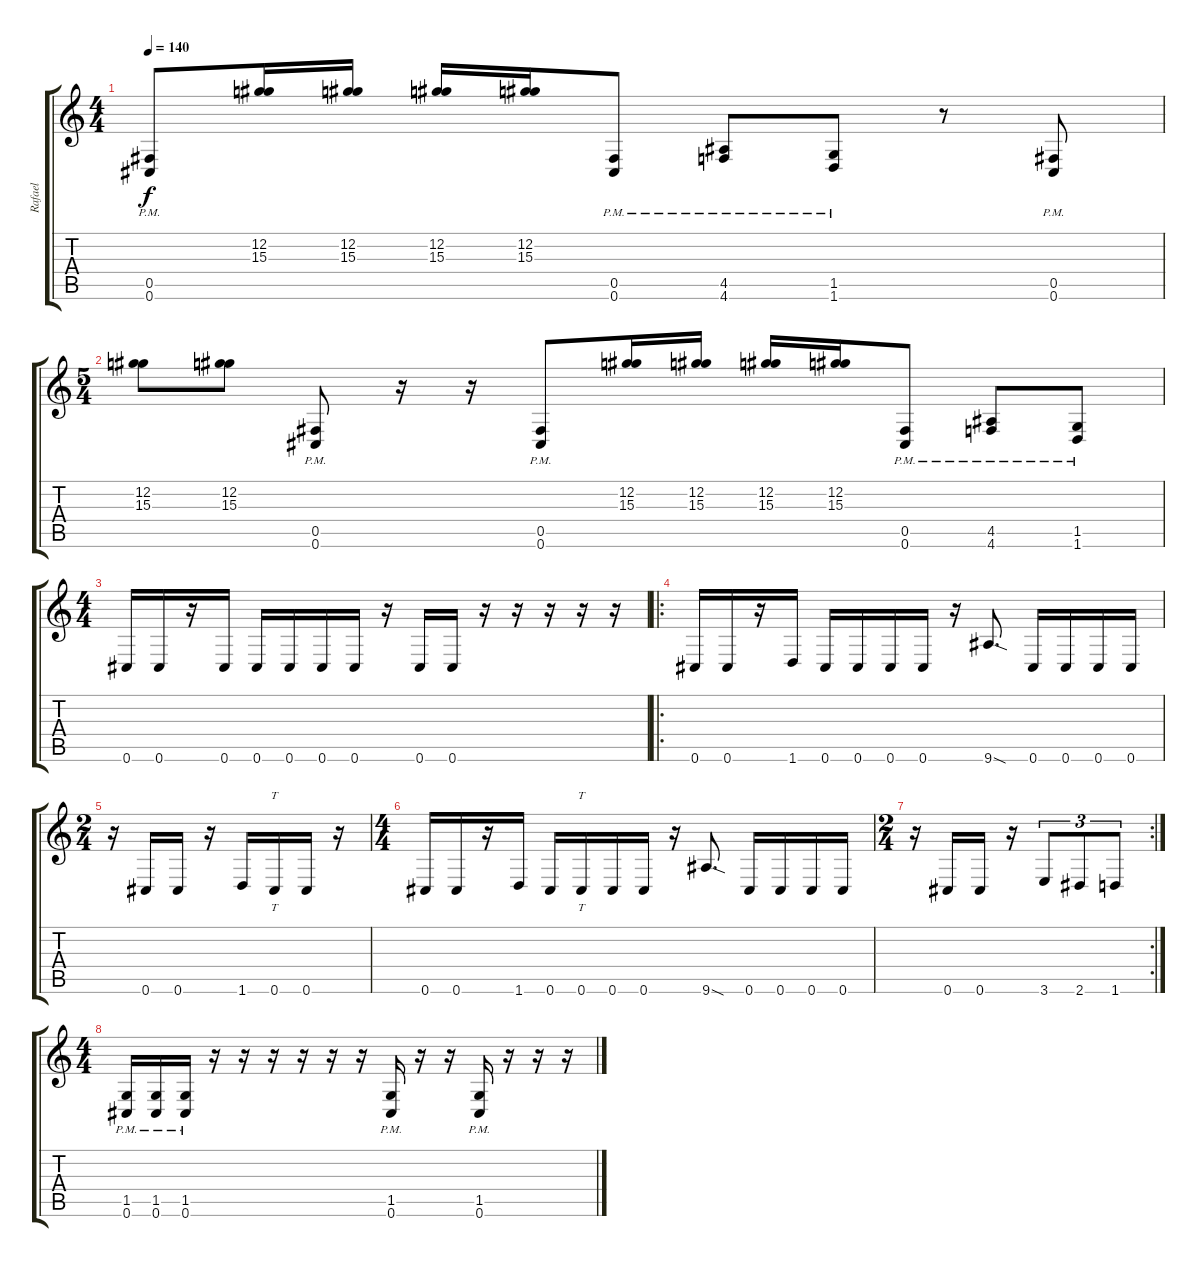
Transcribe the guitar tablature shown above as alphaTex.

\track ("Rafael" "Rafael") {instrument distortionguitar}
\staff {score tabs}
\tuning (Db4 Ab3 E3 B2 Gb2 Db2) {hide}
\ts (4 4)
\tempo 140
\clef g2
\ks c
(0.5{pm} 0.6{pm}).8{dy f} (12.2 15.3).16 (12.2 15.3).16 (12.2 15.3).16 (12.2 15.3).16 (0.5{pm} 0.6{pm}).8 (4.5{pm} 4.6{pm}).8 (1.5{pm} 1.6{pm}).8 r.8 (0.5{pm} 0.6{pm}).8 |
\ts (5 4)
(12.2 15.3).8 (12.2 15.3).8 (0.5{pm} 0.6{pm}).8 r.16 r.16 (0.5{pm} 0.6{pm}).8 (12.2 15.3).16 (12.2 15.3).16 (12.2 15.3).16 (12.2 15.3).16 (0.5{pm} 0.6{pm}).8 (4.5{pm} 4.6{pm}).8 (1.5{pm} 1.6{pm}).8 |
\ts (4 4)
0.6.16 0.6.16 r.16 0.6.16 0.6.16 0.6.16 0.6.16 0.6.16 r.16 0.6.16 0.6.16 r.16 r.16 r.16 r.16 r.16 |
\ro
0.6.16 0.6.16 r.16 1.6.16 0.6.16 0.6.16 0.6.16 0.6.16 r.16 9.6{sod}.8{d} 0.6.16 0.6.16 0.6.16 0.6.16 |
\ts (2 4)
r.16 0.6.16 0.6.16 r.16 1.6.16 0.6.16{tt} 0.6.16 r.16 |
\ts (4 4)
0.6.16 0.6.16 r.16 1.6.16 0.6.16 0.6.16{tt} 0.6.16 0.6.16 r.16 9.6{sod}.8{d} 0.6.16 0.6.16 0.6.16 0.6.16 |
\rc 2
\ts (2 4)
r.16 0.6.16 0.6.16 r.16 3.6.8{tu (3 2)} 2.6.8{tu (3 2)} 1.6.8{tu (3 2)} |
\ts (4 4)
(1.5{pm} 0.6{pm}).16 (1.5{pm} 0.6{pm}).16 (1.5{pm} 0.6{pm}).16 r.16 r.16 r.16 r.16 r.16 r.16 (1.5{pm} 0.6{pm}).16 r.16 r.16 (1.5{pm} 0.6{pm}).16 r.16 r.16 r.16
